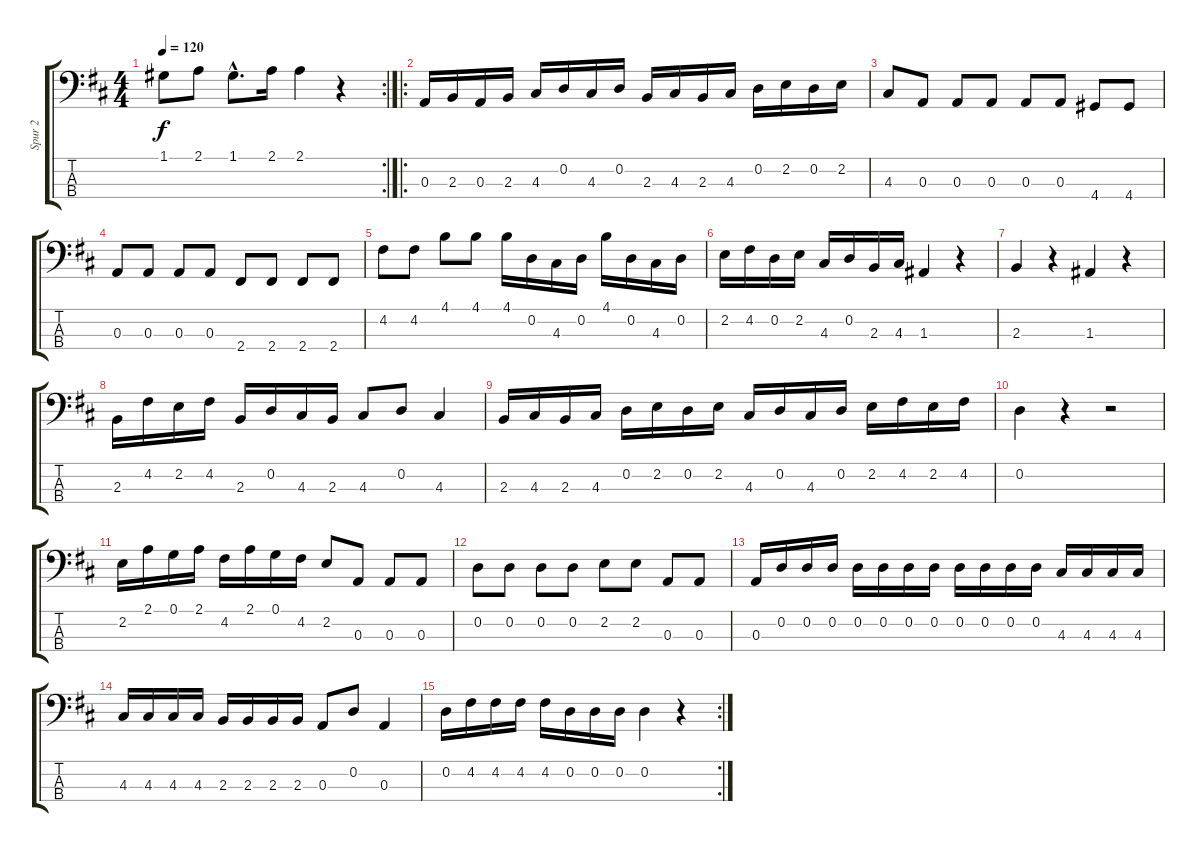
\track ("Spur 2" "Spur 2") {instrument electricbassfinger}
\staff {score tabs}
\tuning (G2 D2 A1 E1) {hide}
\rc 2
\ts (4 4)
\tempo 120
\clef f4
\ks d
1.1.8{dy f} 2.1.8 1.1{hac}.8{d} 2.1.16 2.1.4 r.4 |
\ro
0.3.16 2.3.16 0.3.16 2.3.16 4.3.16 0.2.16 4.3.16 0.2.16 2.3.16 4.3.16 2.3.16 4.3.16 0.2.16 2.2.16 0.2.16 2.2.16 |
4.3.8 0.3.8 0.3.8 0.3.8 0.3.8 0.3.8 4.4.8 4.4.8 |
0.3.8 0.3.8 0.3.8 0.3.8 2.4.8 2.4.8 2.4.8 2.4.8 |
4.2.8 4.2.8 4.1.8 4.1.8 4.1.16 0.2.16 4.3.16 0.2.16 4.1.16 0.2.16 4.3.16 0.2.16 |
2.2.16 4.2.16 0.2.16 2.2.16 4.3.16 0.2.16 2.3.16 4.3.16 1.3.4 r.4 |
2.3.4 r.4 1.3.4 r.4 |
2.3.16 4.2.16 2.2.16 4.2.16 2.3.16 0.2.16 4.3.16 2.3.16 4.3.8 0.2.8 4.3.4 |
2.3.16 4.3.16 2.3.16 4.3.16 0.2.16 2.2.16 0.2.16 2.2.16 4.3.16 0.2.16 4.3.16 0.2.16 2.2.16 4.2.16 2.2.16 4.2.16 |
0.2.4 r.4 r.2 |
2.2.16 2.1.16 0.1.16 2.1.16 4.2.16 2.1.16 0.1.16 4.2.16 2.2.8 0.3.8 0.3.8 0.3.8 |
0.2.8 0.2.8 0.2.8 0.2.8 2.2.8 2.2.8 0.3.8 0.3.8 |
0.3.16 0.2.16 0.2.16 0.2.16 0.2.16 0.2.16 0.2.16 0.2.16 0.2.16 0.2.16 0.2.16 0.2.16 4.3.16 4.3.16 4.3.16 4.3.16 |
4.3.16 4.3.16 4.3.16 4.3.16 2.3.16 2.3.16 2.3.16 2.3.16 0.3.8 0.2.8 0.3.4 |
\rc 2
0.2.16 4.2.16 4.2.16 4.2.16 4.2.16 0.2.16 0.2.16 0.2.16 0.2.4 r.4
